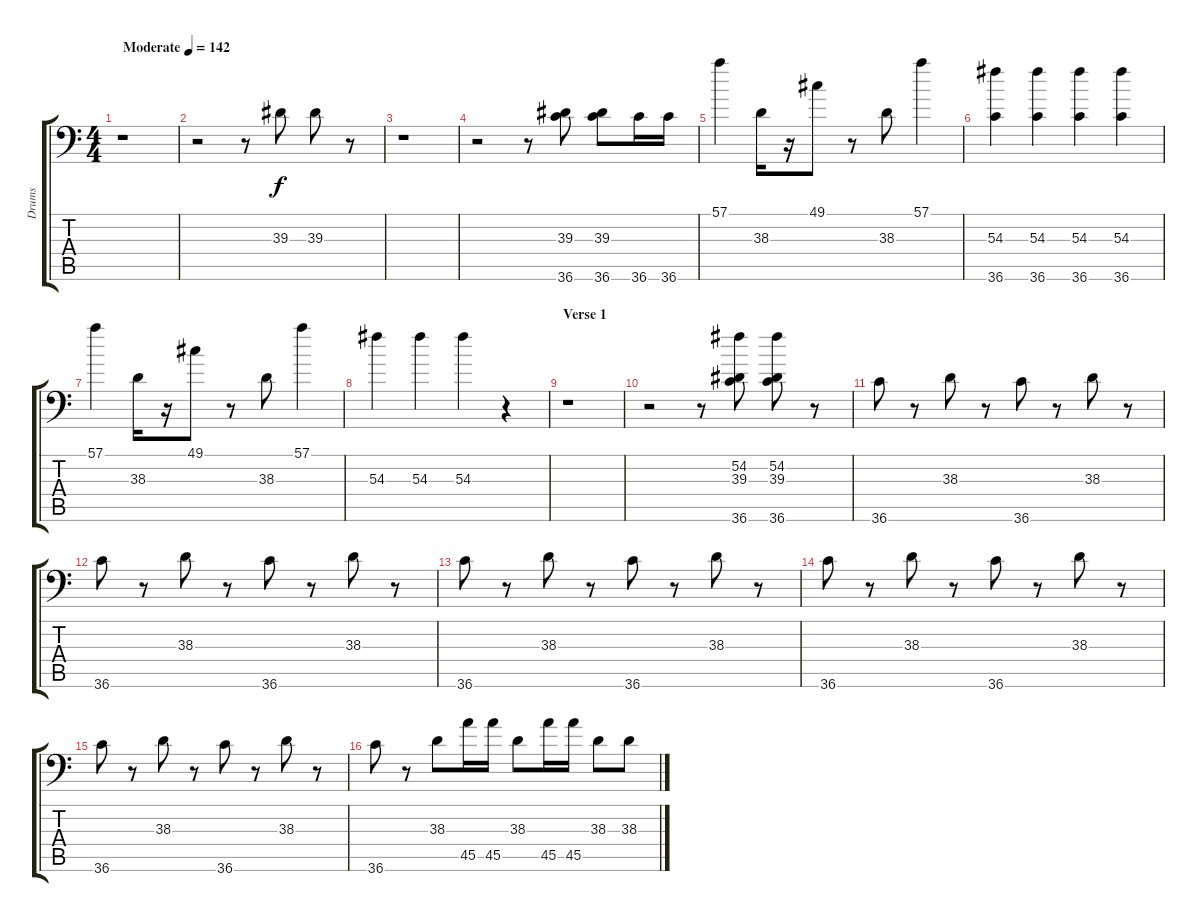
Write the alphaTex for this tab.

\track ("Drums" "Drums") {instrument acousticgrandpiano}
\staff {score tabs}
\tuning (C-1 C-1 C-1 C-1 C-1 C-1) {hide}
\ts (4 4)
\tempo (142 "Moderate")
\clef f4
\ks c
r.1{dy f instrument acousticgrandpiano} |
r.2 r.8 39.3.8 39.3.8 r.8 |
r.1 |
r.2 r.8 (39.3 36.6).8 (39.3 36.6).8 36.6.16 36.6.16 |
57.1.4 38.3.16 r.16 49.1.8 r.8 38.3.8 57.1.4 |
(54.3 36.6).4 (54.3 36.6).4 (54.3 36.6).4 (54.3 36.6).4 |
57.1.4 38.3.16 r.16 49.1.8 r.8 38.3.8 57.1.4 |
54.3.4 54.3.4 54.3.4 r.4 |
\section ("" "Verse 1")
r.1 |
r.2 r.8 (54.2 39.3 36.6).8 (54.2 39.3 36.6).8 r.8 |
36.6.8 r.8 38.3.8 r.8 36.6.8 r.8 38.3.8 r.8 |
36.6.8 r.8 38.3.8 r.8 36.6.8 r.8 38.3.8 r.8 |
36.6.8 r.8 38.3.8 r.8 36.6.8 r.8 38.3.8 r.8 |
36.6.8 r.8 38.3.8 r.8 36.6.8 r.8 38.3.8 r.8 |
36.6.8 r.8 38.3.8 r.8 36.6.8 r.8 38.3.8 r.8 |
36.6.8 r.8 38.3.8 45.5.16 45.5.16 38.3.8 45.5.16 45.5.16 38.3.8 38.3.8
